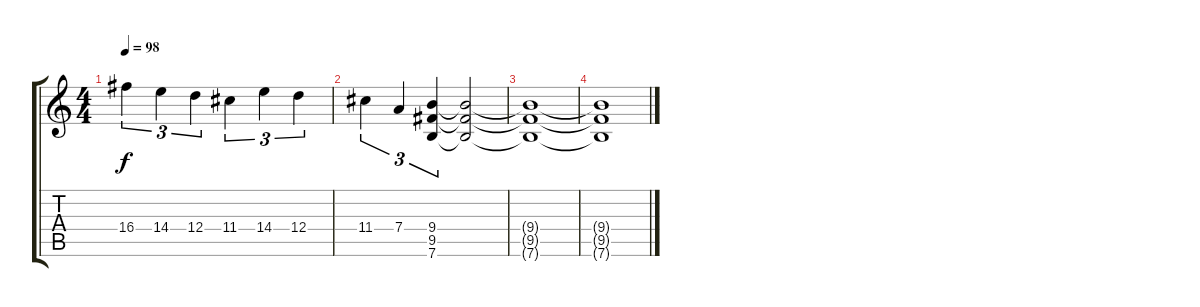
\track "" {instrument distortionguitar}
\staff {score tabs}
\tuning (E4 B3 G3 D3 A2 E2) {hide}
\ts (4 4)
\tempo 98
\clef g2
\ks c
16.4.4{tu (3 2) dy f} 14.4.4{tu (3 2)} 12.4.4{tu (3 2)} 11.4.4{tu (3 2)} 14.4.4{tu (3 2)} 12.4.4{tu (3 2)} |
11.4.4{tu (3 2)} 7.4.4{tu (3 2)} (9.4 9.5 7.6).4{tu (3 2)} (9.4{t} 9.5{t} 7.6{t}).2 |
(9.4{t} 9.5{t} 7.6{t}).1 |
(9.4{t} 9.5{t} 7.6{t}).1
